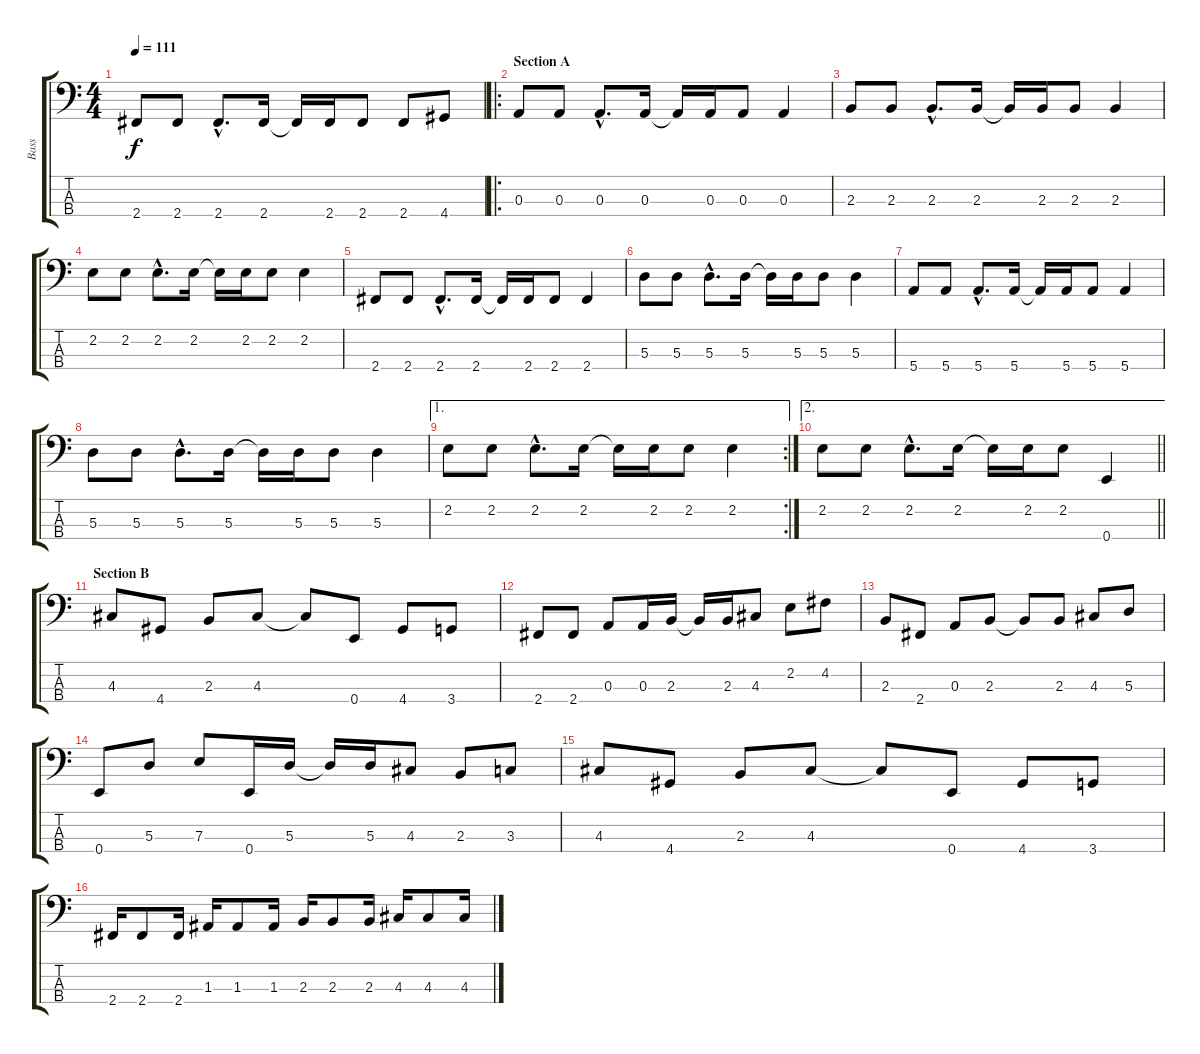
\track ("Bass" "Bass") {instrument electricbassfinger}
\staff {score tabs}
\tuning (G2 D2 A1 E1) {hide}
\ts (4 4)
\tempo 111
\clef f4
\ks c
2.4.8{dy f} 2.4.8 2.4{hac}.8{d} 2.4.16 2.4{t}.16 2.4.16 2.4.8 2.4.8 4.4.8 |
\ro
\section ("" "Section A")
0.3.8 0.3.8 0.3{hac}.8{d} 0.3.16 0.3{t}.16 0.3.16 0.3.8 0.3.4 |
2.3.8 2.3.8 2.3{hac}.8{d} 2.3.16 2.3{t}.16 2.3.16 2.3.8 2.3.4 |
2.2.8 2.2.8 2.2{hac}.8{d} 2.2.16 2.2{t}.16 2.2.16 2.2.8 2.2.4 |
2.4.8 2.4.8 2.4{hac}.8{d} 2.4.16 2.4{t}.16 2.4.16 2.4.8 2.4.4 |
5.3.8 5.3.8 5.3{hac}.8{d} 5.3.16 5.3{t}.16 5.3.16 5.3.8 5.3.4 |
5.4.8 5.4.8 5.4{hac}.8{d} 5.4.16 5.4{t}.16 5.4.16 5.4.8 5.4.4 |
5.3.8 5.3.8 5.3{hac}.8{d} 5.3.16 5.3{t}.16 5.3.16 5.3.8 5.3.4 |
\ae 1
\rc 2
2.2.8 2.2.8 2.2{hac}.8{d} 2.2.16 2.2{t}.16 2.2.16 2.2.8 2.2.4 |
\ae 2
\barLineRight lightlight
2.2.8 2.2.8 2.2{hac}.8{d} 2.2.16 2.2{t}.16 2.2.16 2.2.8 0.4.4 |
\section ("" "Section B")
4.3.8 4.4.8 2.3.8 4.3.8 4.3{t}.8 0.4.8 4.4.8 3.4.8 |
2.4.8 2.4.8 0.3.8 0.3.16 2.3.16 2.3{t}.16 2.3.16 4.3.8 2.2.8 4.2.8 |
2.3.8 2.4.8 0.3.8 2.3.8 2.3{t}.8 2.3.8 4.3.8 5.3.8 |
0.4.8 5.3.8 7.3.8 0.4.16 5.3.16 5.3{t}.16 5.3.16 4.3.8 2.3.8 3.3.8 |
4.3.8 4.4.8 2.3.8 4.3.8 4.3{t}.8 0.4.8 4.4.8 3.4.8 |
2.4.16 2.4.8 2.4.16 1.3.16 1.3.8 1.3.16 2.3.16 2.3.8 2.3.16 4.3.16 4.3.8 4.3.16
